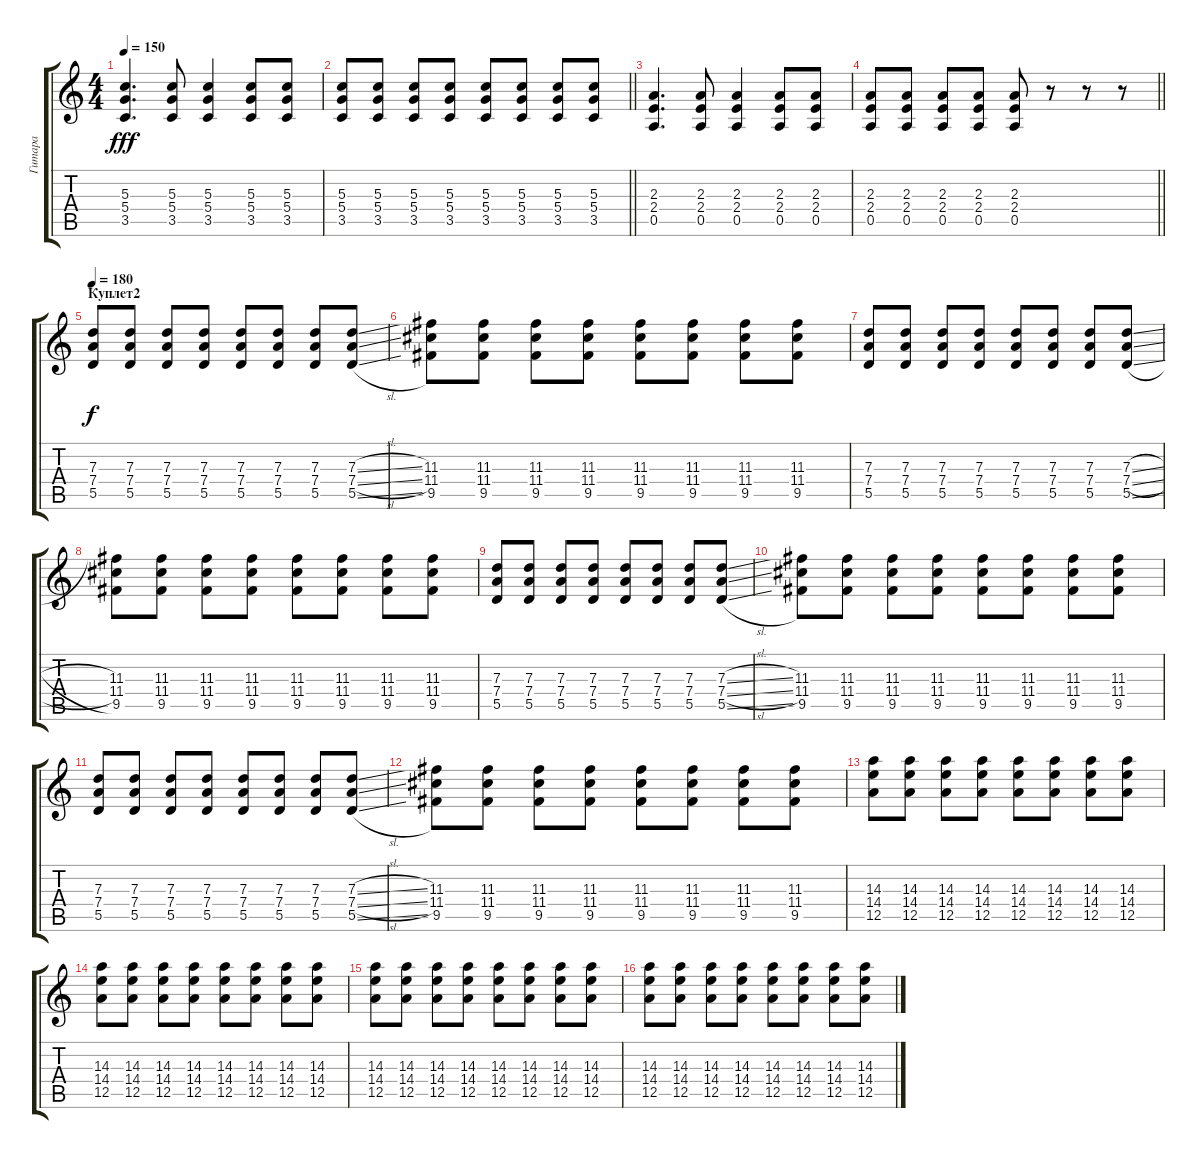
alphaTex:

\track ("Гитара" "Гитара") {instrument overdrivenguitar}
\staff {score tabs}
\tuning (E4 B3 G3 D3 A2 E2) {hide}
\ts (4 4)
\tempo 150
\clef g2
\ks c
(5.3 5.4 3.5).4{d dy fff} (5.3 5.4 3.5).8 (5.3 5.4 3.5).4 (5.3 5.4 3.5).8 (5.3 5.4 3.5).8 |
\barLineRight lightlight
(5.3 5.4 3.5).8 (5.3 5.4 3.5).8 (5.3 5.4 3.5).8 (5.3 5.4 3.5).8 (5.3 5.4 3.5).8 (5.3 5.4 3.5).8 (5.3 5.4 3.5).8 (5.3 5.4 3.5).8 |
(2.3 2.4 0.5).4{d} (2.3 2.4 0.5).8 (2.3 2.4 0.5).4 (2.3 2.4 0.5).8 (2.3 2.4 0.5).8 |
\barLineRight lightlight
(2.3 2.4 0.5).8 (2.3 2.4 0.5).8 (2.3 2.4 0.5).8 (2.3 2.4 0.5).8 (2.3 2.4 0.5).8 r.8 r.8 r.8 |
\section ("" "Куплет2")
\tempo 180
(7.3 7.4 5.5).8{dy f} (7.3 7.4 5.5).8 (7.3 7.4 5.5).8 (7.3 7.4 5.5).8 (7.3 7.4 5.5).8 (7.3 7.4 5.5).8 (7.3 7.4 5.5).8 (7.3{sl} 7.4{sl} 5.5{sl}).8 |
(11.3 11.4 9.5).8 (11.3 11.4 9.5).8 (11.3 11.4 9.5).8 (11.3 11.4 9.5).8 (11.3 11.4 9.5).8 (11.3 11.4 9.5).8 (11.3 11.4 9.5).8 (11.3 11.4 9.5).8 |
(7.3 7.4 5.5).8 (7.3 7.4 5.5).8 (7.3 7.4 5.5).8 (7.3 7.4 5.5).8 (7.3 7.4 5.5).8 (7.3 7.4 5.5).8 (7.3 7.4 5.5).8 (7.3{sl} 7.4{sl} 5.5{sl}).8 |
(11.3 11.4 9.5).8 (11.3 11.4 9.5).8 (11.3 11.4 9.5).8 (11.3 11.4 9.5).8 (11.3 11.4 9.5).8 (11.3 11.4 9.5).8 (11.3 11.4 9.5).8 (11.3 11.4 9.5).8 |
(7.3 7.4 5.5).8 (7.3 7.4 5.5).8 (7.3 7.4 5.5).8 (7.3 7.4 5.5).8 (7.3 7.4 5.5).8 (7.3 7.4 5.5).8 (7.3 7.4 5.5).8 (7.3{sl} 7.4{sl} 5.5{sl}).8 |
(11.3 11.4 9.5).8 (11.3 11.4 9.5).8 (11.3 11.4 9.5).8 (11.3 11.4 9.5).8 (11.3 11.4 9.5).8 (11.3 11.4 9.5).8 (11.3 11.4 9.5).8 (11.3 11.4 9.5).8 |
(7.3 7.4 5.5).8 (7.3 7.4 5.5).8 (7.3 7.4 5.5).8 (7.3 7.4 5.5).8 (7.3 7.4 5.5).8 (7.3 7.4 5.5).8 (7.3 7.4 5.5).8 (7.3{sl} 7.4{sl} 5.5{sl}).8 |
(11.3 11.4 9.5).8 (11.3 11.4 9.5).8 (11.3 11.4 9.5).8 (11.3 11.4 9.5).8 (11.3 11.4 9.5).8 (11.3 11.4 9.5).8 (11.3 11.4 9.5).8 (11.3 11.4 9.5).8 |
(14.3 14.4 12.5).8 (14.3 14.4 12.5).8 (14.3 14.4 12.5).8 (14.3 14.4 12.5).8 (14.3 14.4 12.5).8 (14.3 14.4 12.5).8 (14.3 14.4 12.5).8 (14.3 14.4 12.5).8 |
(14.3 14.4 12.5).8 (14.3 14.4 12.5).8 (14.3 14.4 12.5).8 (14.3 14.4 12.5).8 (14.3 14.4 12.5).8 (14.3 14.4 12.5).8 (14.3 14.4 12.5).8 (14.3 14.4 12.5).8 |
(14.3 14.4 12.5).8 (14.3 14.4 12.5).8 (14.3 14.4 12.5).8 (14.3 14.4 12.5).8 (14.3 14.4 12.5).8 (14.3 14.4 12.5).8 (14.3 14.4 12.5).8 (14.3 14.4 12.5).8 |
(14.3 14.4 12.5).8 (14.3 14.4 12.5).8 (14.3 14.4 12.5).8 (14.3 14.4 12.5).8 (14.3 14.4 12.5).8 (14.3 14.4 12.5).8 (14.3 14.4 12.5).8 (14.3 14.4 12.5).8
